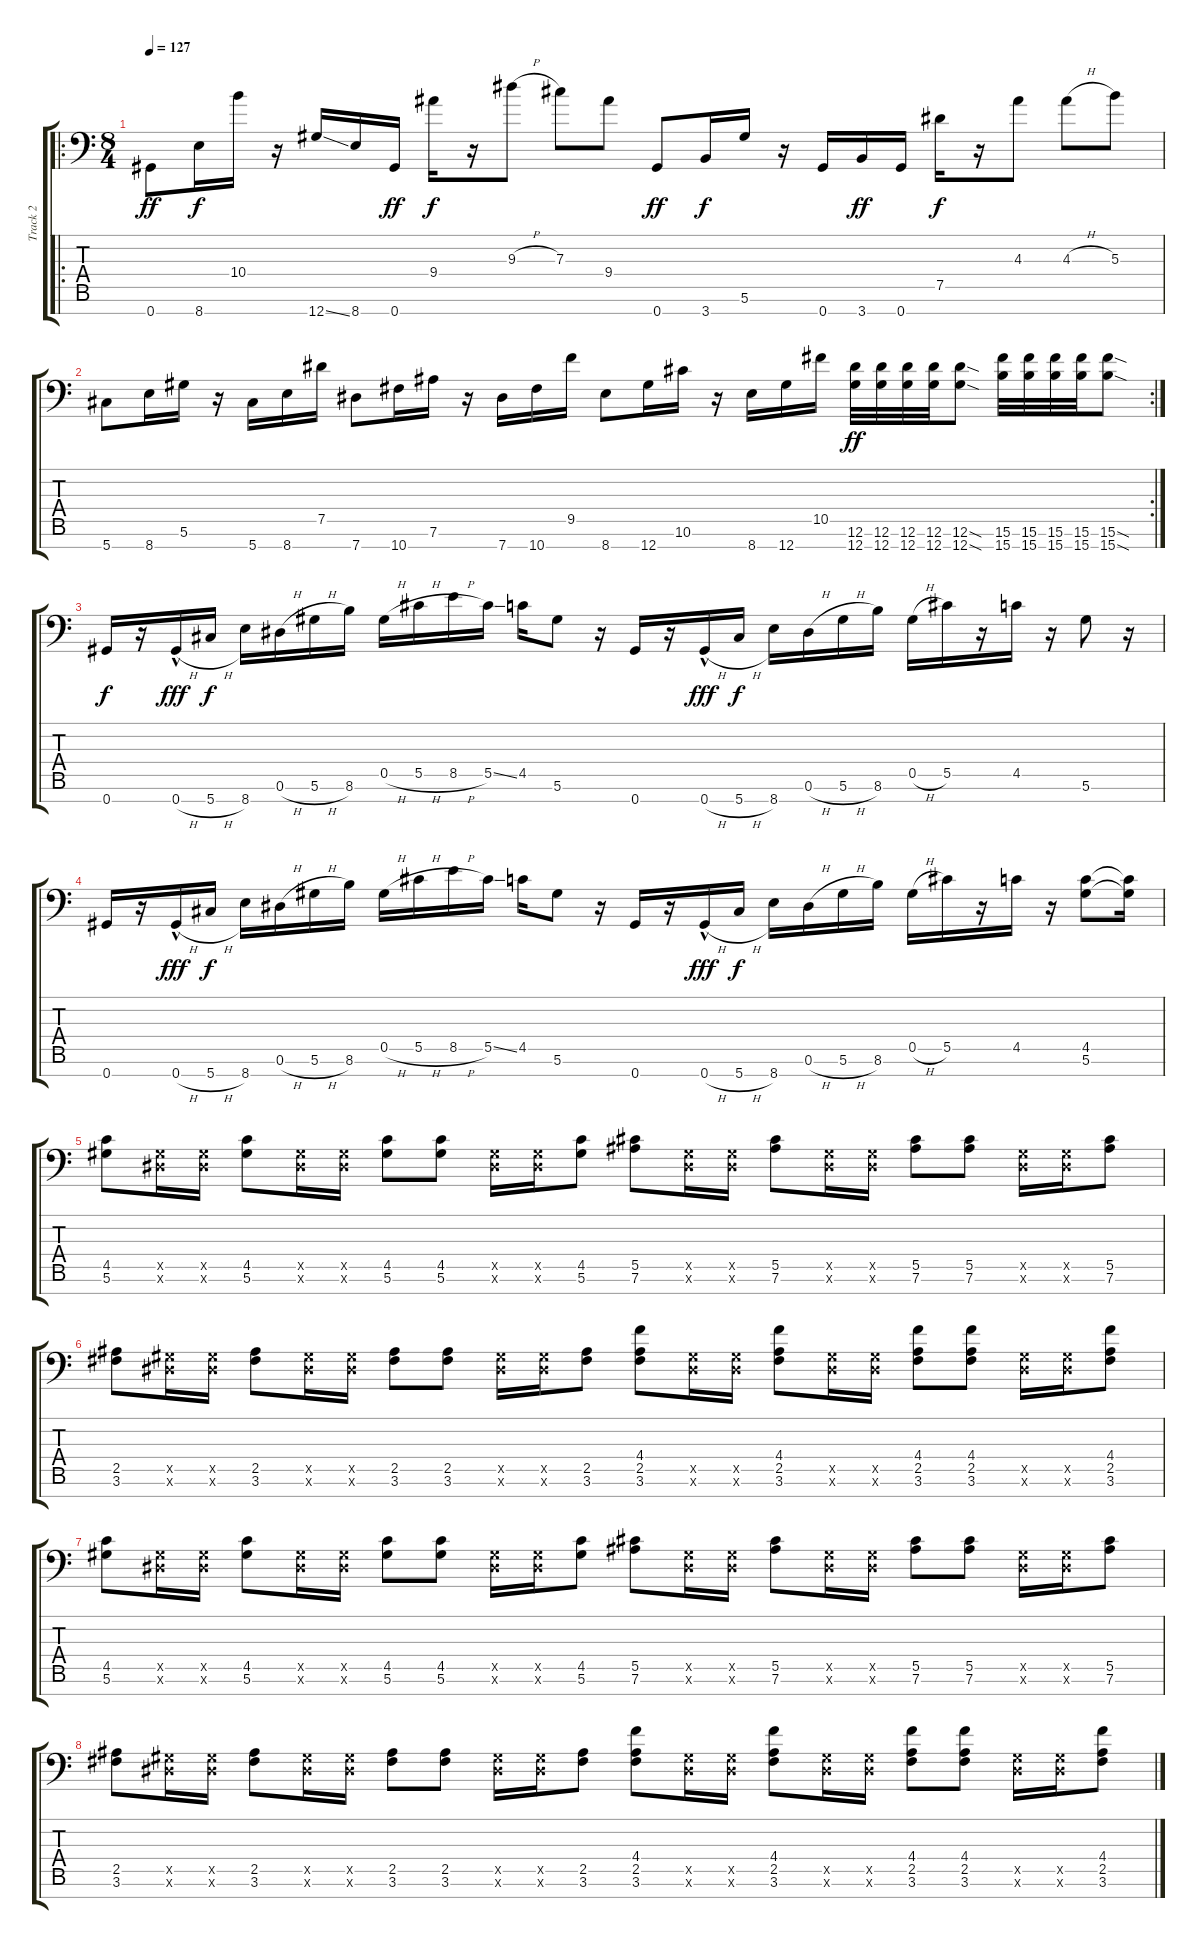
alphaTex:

\track ("Track 2" "Track 2") {instrument distortionguitar}
\staff {score tabs}
\tuning (Eb4 Bb3 Gb3 Db3 Ab2 Eb2 Ab1) {hide}
\ro
\ts (8 4)
\tempo 127
\clef f4
\ks c
0.7.8{dy ff} 8.7.16{dy f} 10.4.16 r.16 12.7{ss}.16 8.7.16 0.7.16{dy ff} 9.4.16{dy f} r.16 9.3{h}.8 7.3.8 9.4.8 0.7.8{dy ff} 3.7.16{dy f} 5.6.16 r.16 0.7.16 3.7.16{dy ff} 0.7.16 7.5.16{dy f} r.16 4.3.8 4.3{h}.8 5.3.8 |
\rc 2
5.7.8 8.7.16 5.6.16 r.16 5.7.16 8.7.16 7.5.16 7.7.8 10.7.16 7.6.16 r.16 7.7.16 10.7.16 9.5.16 8.7.8 12.7.16 10.6.16 r.16 8.7.16 12.7.16 10.5.16 (12.6 12.7).32{dy ff} (12.6 12.7).32 (12.6 12.7).32 (12.6 12.7).32 (12.6{sod} 12.7{sod}).8 (15.6 15.7).32 (15.6 15.7).32 (15.6 15.7).32 (15.6 15.7).32 (15.6{sod} 15.7{sod}).8 |
0.7.16{dy f} r.16 0.7{h hac}.16{dy fff} 5.7{h}.16{dy f} 8.7.16 0.6{h}.16 5.6{h}.16 8.6.16 0.5{h}.16 5.5{h}.16 8.5{h}.16 5.5{ss}.16 4.5.16 5.6.8 r.16 0.7.16 r.16 0.7{h hac}.16{dy fff} 5.7{h}.16{dy f} 8.7.16 0.6{h}.16 5.6{h}.16 8.6.16 0.5{h}.16 5.5.16 r.16 4.5.16 r.16 5.6.8 r.16 |
0.7.16 r.16 0.7{h hac}.16{dy fff} 5.7{h}.16{dy f} 8.7.16 0.6{h}.16 5.6{h}.16 8.6.16 0.5{h}.16 5.5{h}.16 8.5{h}.16 5.5{ss}.16 4.5.16 5.6.8 r.16 0.7.16 r.16 0.7{h hac}.16{dy fff} 5.7{h}.16{dy f} 8.7.16 0.6{h}.16 5.6{h}.16 8.6.16 0.5{h}.16 5.5.16 r.16 4.5.16 r.16 (4.5 5.6).8 (4.5{t} 5.6{t}).16 |
(4.5 5.6).8 (0.5{x} 0.6{x}).16 (0.5{x} 0.6{x}).16 (4.5 5.6).8 (0.5{x} 0.6{x}).16 (0.5{x} 0.6{x}).16 (4.5 5.6).8 (4.5 5.6).8 (0.5{x} 0.6{x}).16 (0.5{x} 0.6{x}).16 (4.5 5.6).8 (5.5 7.6).8 (0.5{x} 0.6{x}).16 (0.5{x} 0.6{x}).16 (5.5 7.6).8 (0.5{x} 0.6{x}).16 (0.5{x} 0.6{x}).16 (5.5 7.6).8 (5.5 7.6).8 (0.5{x} 0.6{x}).16 (0.5{x} 0.6{x}).16 (5.5 7.6).8 |
(2.5 3.6).8 (0.5{x} 0.6{x}).16 (0.5{x} 0.6{x}).16 (2.5 3.6).8 (0.5{x} 0.6{x}).16 (0.5{x} 0.6{x}).16 (2.5 3.6).8 (2.5 3.6).8 (0.5{x} 0.6{x}).16 (0.5{x} 0.6{x}).16 (2.5 3.6).8 (4.4 2.5 3.6).8 (0.5{x} 0.6{x}).16 (0.5{x} 0.6{x}).16 (4.4 2.5 3.6).8 (0.5{x} 0.6{x}).16 (0.5{x} 0.6{x}).16 (4.4 2.5 3.6).8 (4.4 2.5 3.6).8 (0.5{x} 0.6{x}).16 (0.5{x} 0.6{x}).16 (4.4 2.5 3.6).8 |
(4.5 5.6).8 (0.5{x} 0.6{x}).16 (0.5{x} 0.6{x}).16 (4.5 5.6).8 (0.5{x} 0.6{x}).16 (0.5{x} 0.6{x}).16 (4.5 5.6).8 (4.5 5.6).8 (0.5{x} 0.6{x}).16 (0.5{x} 0.6{x}).16 (4.5 5.6).8 (5.5 7.6).8 (0.5{x} 0.6{x}).16 (0.5{x} 0.6{x}).16 (5.5 7.6).8 (0.5{x} 0.6{x}).16 (0.5{x} 0.6{x}).16 (5.5 7.6).8 (5.5 7.6).8 (0.5{x} 0.6{x}).16 (0.5{x} 0.6{x}).16 (5.5 7.6).8 |
(2.5 3.6).8 (0.5{x} 0.6{x}).16 (0.5{x} 0.6{x}).16 (2.5 3.6).8 (0.5{x} 0.6{x}).16 (0.5{x} 0.6{x}).16 (2.5 3.6).8 (2.5 3.6).8 (0.5{x} 0.6{x}).16 (0.5{x} 0.6{x}).16 (2.5 3.6).8 (4.4 2.5 3.6).8 (0.5{x} 0.6{x}).16 (0.5{x} 0.6{x}).16 (4.4 2.5 3.6).8 (0.5{x} 0.6{x}).16 (0.5{x} 0.6{x}).16 (4.4 2.5 3.6).8 (4.4 2.5 3.6).8 (0.5{x} 0.6{x}).16 (0.5{x} 0.6{x}).16 (4.4 2.5 3.6).8
